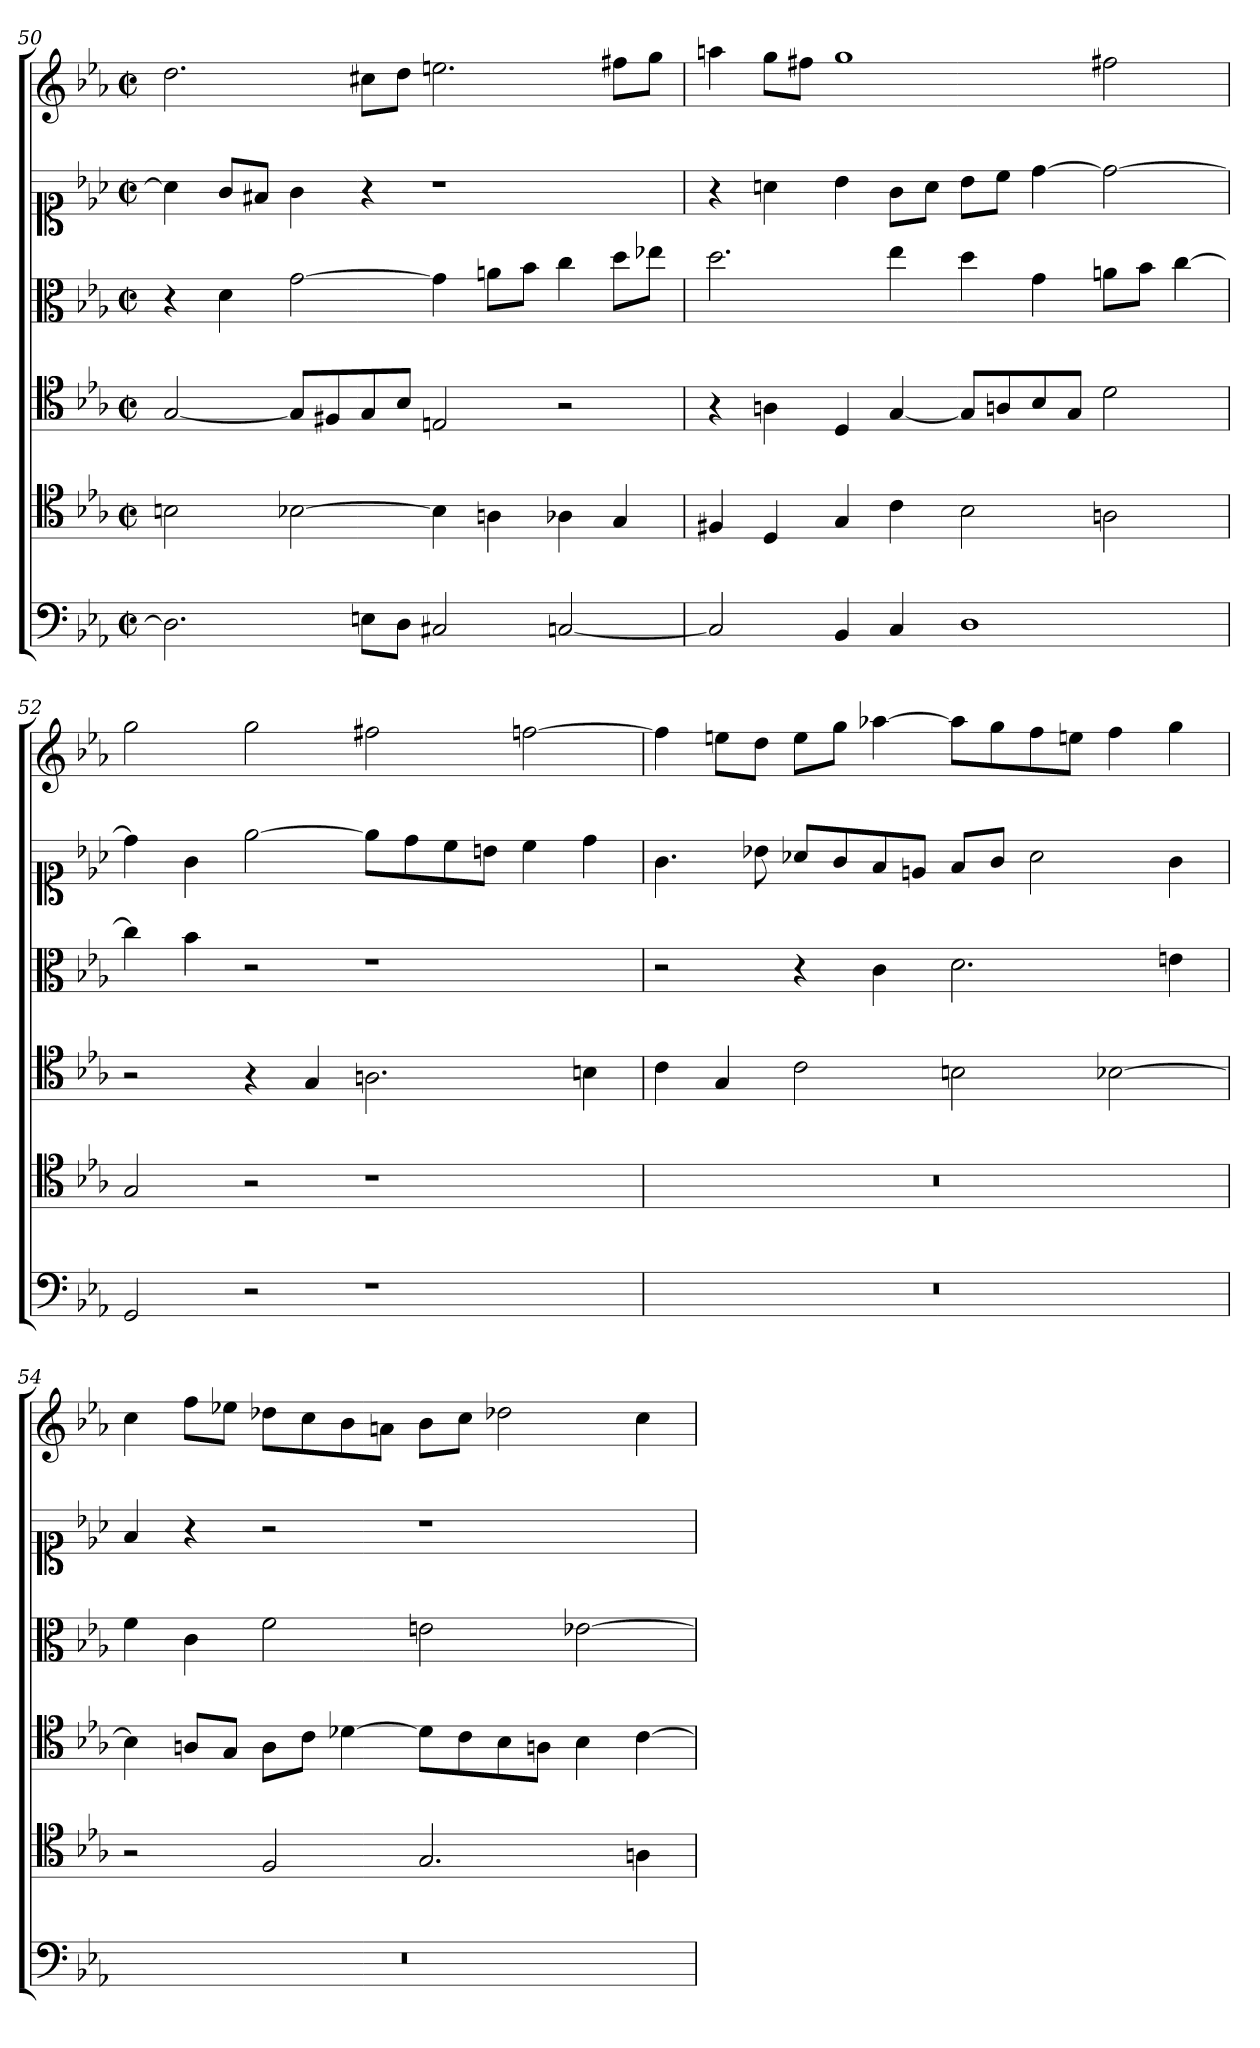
**kern	**kern	**kern	**kern	**kern	**kern
*part6	*part5	*part4	*part3	*part2	*part1
*staff6	*staff5	*staff4	*staff3	*staff2	*staff1
*clefF4	*clefC4	*clefC4	*clefC3	*clefC1	*clefG2
*k[b-e-a-]	*k[b-e-a-]	*k[b-e-a-]	*k[b-e-a-]	*k[b-e-a-]	*k[b-e-a-]
*c:	*c:	*c:	*c:	*c:	*c:
*M2/1	*M2/1	*M2/1	*M2/1	*M2/1	*M2/1
*met(c|)	*met(c|)	*met(c|)	*met(c|)	*met(c|)	*met(c|)
=50	=50	=50	=50	=50	=50
2.D]	2Bn	[2G	4r	4a]	2.dd
.	.	.	4d	8gL	.
.	.	.	.	8f#XJ	.
.	[2B-X	8GL]	[2g	4g	.
.	.	8F#X	.	.	.
8EnL	.	8G	.	4r	8cc#XL
8DJ	.	8B-J	.	.	8ddJ
2C#X	4B-]	2En	4g]	1r	2.een
.	4An	.	8anL	.	.
.	.	.	8b-J	.	.
[2Cn	4A-X	2r	4cc	.	.
.	4G	.	8ddL	.	8ff#XL
.	.	.	8ee-XJ	.	8ggJ
=51	=51	=51	=51	=51	=51
2C]	4F#X	4r	2.dd	4r	4aan
.	4D	4An	.	4an	8ggL
.	.	.	.	.	8ff#XJ
4BB-	4G	4D	.	4b-	1gg
4C	4c	[4G	4ee-	8gL	.
.	.	.	.	8aJ	.
1D	2B-	8G/L]	4dd	8b-L	.
.	.	8An/	.	8ccJ	.
.	.	8B-/	4g	[4dd	.
.	.	8G/J	.	.	.
.	2An	2d	8anL	2dd_	2ff#X
.	.	.	8b-J	.	.
.	.	.	[4cc	.	.
=52	=52	=52	=52	=52	=52
2GG	2G	2r	4cc]	4dd]	2gg
.	.	.	4b-	4g	.
2r	2r	4r	2r	[2ee-	2gg
.	.	4G	.	.	.
1r	1r	2.An	1r	8ee-L]	2ff#X
.	.	.	.	8dd	.
.	.	.	.	8cc	.
.	.	.	.	8bnJ	.
.	.	.	.	4cc	[2ffn
.	.	4Bn	.	4dd	.
=53	=53	=53	=53	=53	=53
0r	0r	4c	2r	4.g	4ff]
.	.	4G	.	.	8eenL
.	.	.	.	8b-X	8ddJ
.	.	2c	4r	8a-XL	8eeL
.	.	.	.	8g	8ggJ
.	.	.	4c	8f	[4aa-X
.	.	.	.	8enJ	.
.	.	2Bn	2.d	8fL	8aa-L]
.	.	.	.	8gJ	8gg
.	.	.	.	2a-	8ff
.	.	.	.	.	8eenJ
.	.	[2B-X	.	.	4ff
.	.	.	4en	4g	4gg
=54	=54	=54	=54	=54	=54
0r	2r	4B-]	4f	4f	4cc
.	.	8AnL	4c	4r	8ffL
.	.	8GJ	.	.	8ee-XJ
.	2F	8AL	2f	2r	8dd-XL
.	.	8cJ	.	.	8cc
.	.	[4d-X	.	.	8b-
.	.	.	.	.	8anJ
.	2.G	8d-L]	2en	1r	8b-L
.	.	8c	.	.	8ccJ
.	.	8B-	.	.	2dd-X
.	.	8AnJ	.	.	.
.	.	4B-	[2e-X	.	.
.	4An	[4c	.	.	4cc
=	=	=	=	=	=
*-	*-	*-	*-	*-	*-
